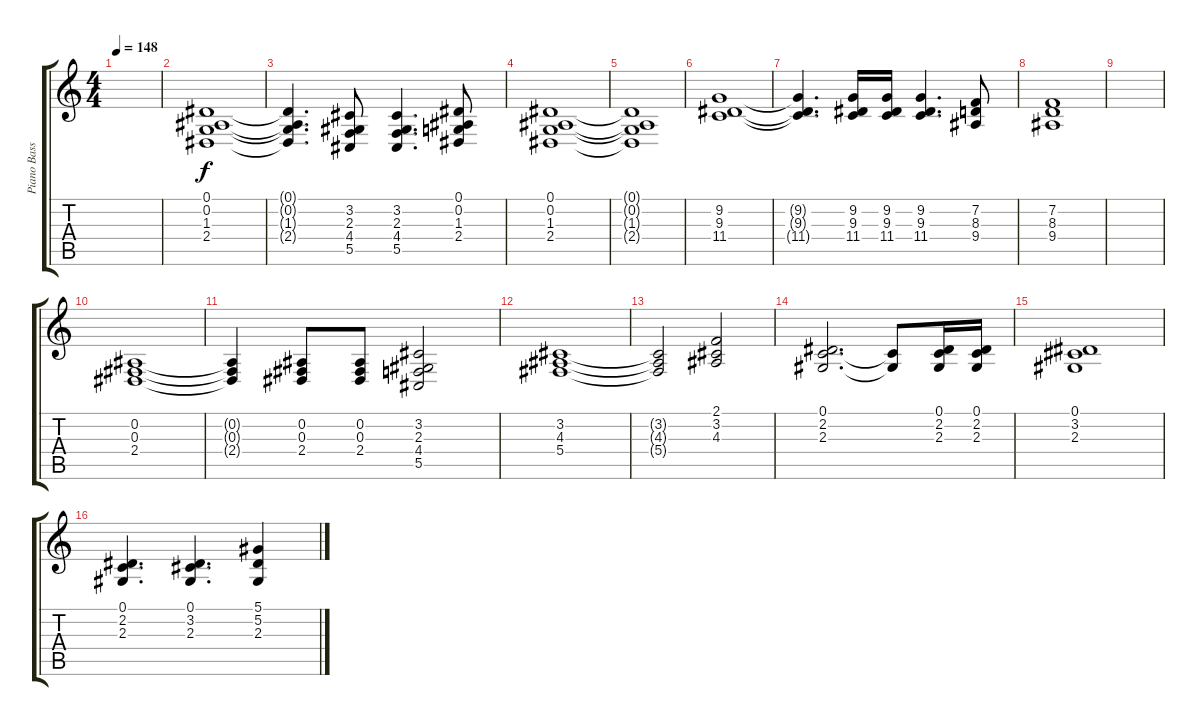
\track ("Piano Bass" "Piano Bass") {instrument acousticgrandpiano}
\staff {score tabs}
\tuning (Eb4 Bb3 Gb3 Db3 Ab2 Eb2) {hide}
\ts (4 4)
\tempo 148
\clef g2
\ks c
|
(0.1 0.2 1.3 2.4).1 |
(0.1{t} 0.2{t} 1.3{t} 2.4{t}).4{d} (3.2 2.3 4.4 5.5).8 (3.2 2.3 4.4 5.5).4{d} (0.1 0.2 1.3 2.4).8 |
(0.1 0.2 1.3 2.4).1 |
(0.1{t} 0.2{t} 1.3{t} 2.4{t}).1 |
(9.2 9.3 11.4).1 |
(9.2{t} 9.3{t} 11.4{t}).4{d} (9.2 9.3 11.4).16 (9.2 9.3 11.4).16 (9.2 9.3 11.4).4{d} (7.2 8.3 9.4).8 |
(7.2 8.3 9.4).1 |
|
(0.2 0.3 2.4).1 |
(0.2{t} 0.3{t} 2.4{t}).4 (0.2 0.3 2.4).8 (0.2 0.3 2.4).8 (3.2 2.3 4.4 5.5).2 |
(3.2 4.3 5.4).1 |
(3.2{t} 4.3{t} 5.4{t}).2 (2.1 3.2 4.3).2 |
(0.1 2.2 2.3).2{d} (2.2{t} 2.3{t}).8 (0.1 2.2 2.3).16 (0.1 2.2 2.3).16 |
(0.1 3.2 2.3).1 |
(0.1 2.2 2.3).4{d} (0.1 3.2 2.3).4{d} (5.1 5.2 2.3).4
